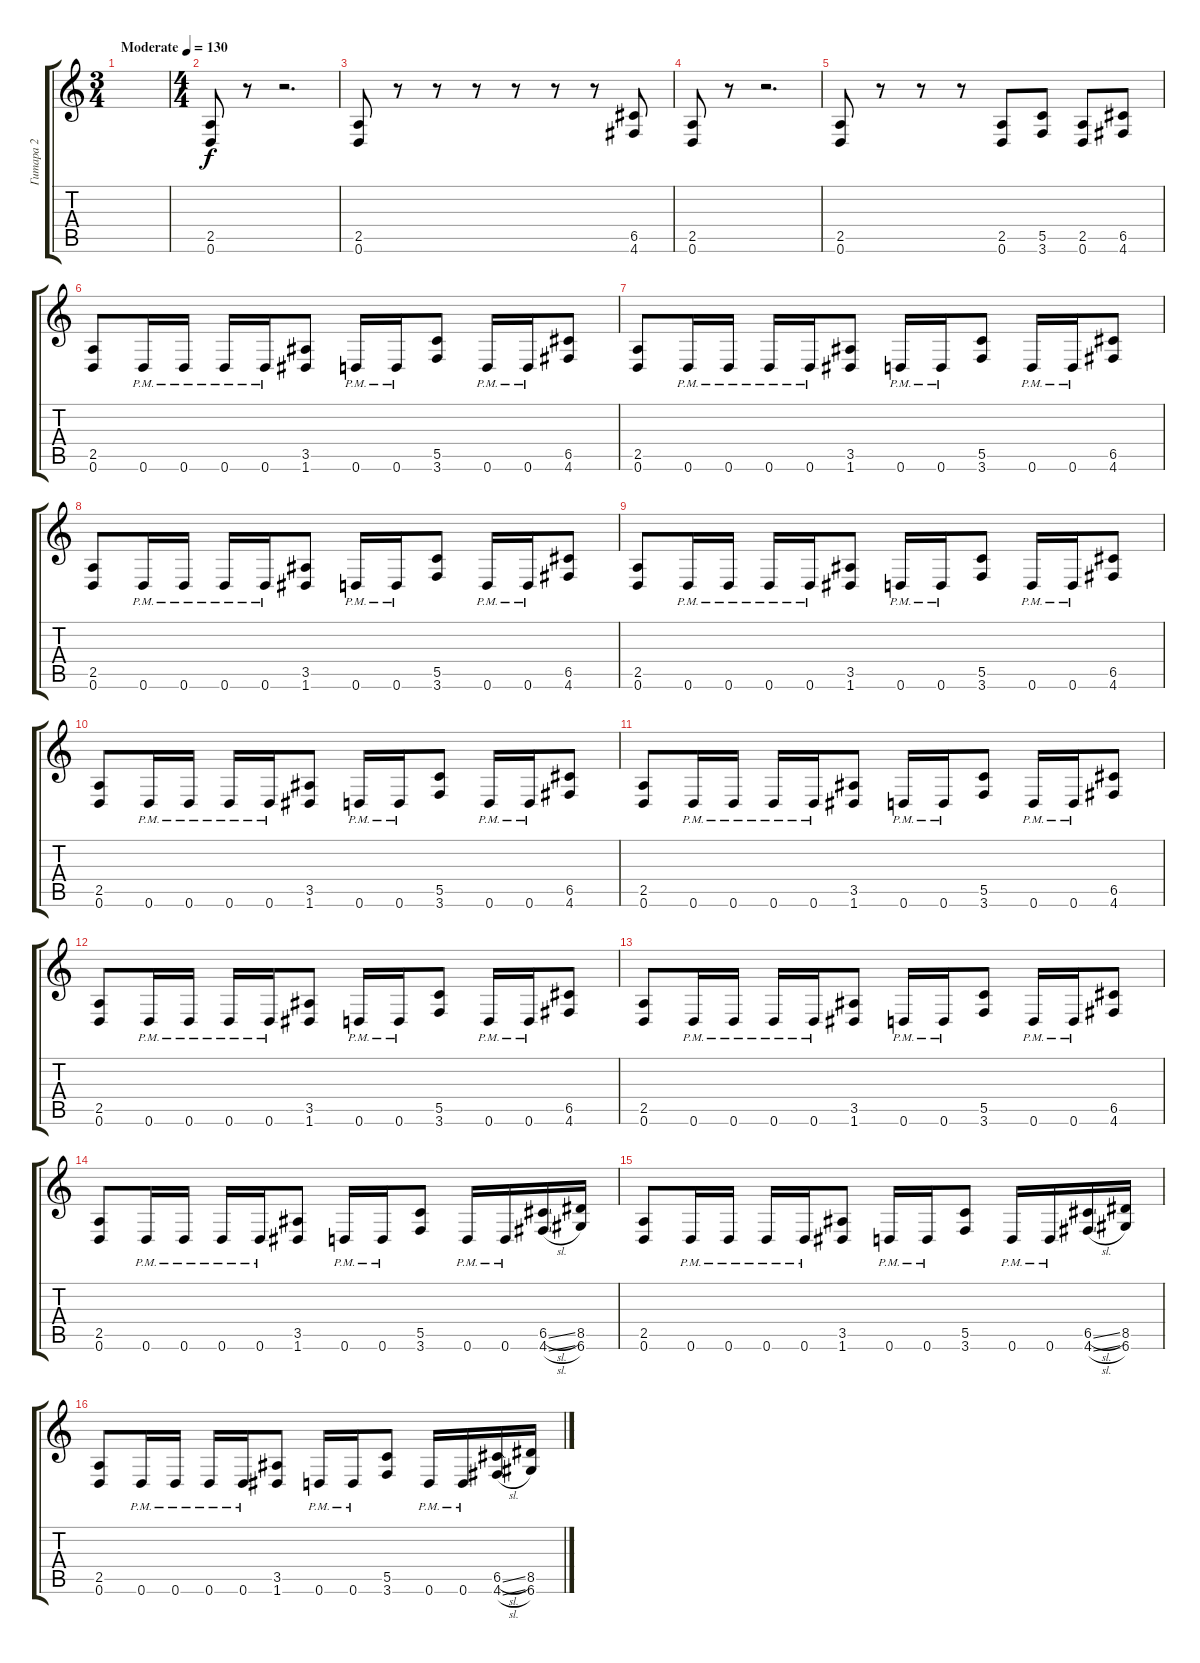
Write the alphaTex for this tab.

\track ("Гитара 2" "Гитара 2") {instrument distortionguitar}
\staff {score tabs}
\tuning (D4 A3 F3 C3 G2 D2) {hide}
\ts (3 4)
\tempo (130 "Moderate")
\clef g2
\ks c
|
\ts (4 4)
(2.5 0.6).8 r.8 r.2{d} |
(2.5 0.6).8 r.8 r.8 r.8 r.8 r.8 r.8 (6.5 4.6).8 |
(2.5 0.6).8 r.8 r.2{d} |
(2.5 0.6).8 r.8 r.8 r.8 (2.5 0.6).8 (5.5 3.6).8 (2.5 0.6).8 (6.5 4.6).8 |
(2.5 0.6).8 0.6{pm}.16 0.6{pm}.16 0.6{pm}.16 0.6{pm}.16 (3.5 1.6).8 0.6{pm}.16 0.6{pm}.16 (5.5 3.6).8 0.6{pm}.16 0.6{pm}.16 (6.5 4.6).8 |
(2.5 0.6).8 0.6{pm}.16 0.6{pm}.16 0.6{pm}.16 0.6{pm}.16 (3.5 1.6).8 0.6{pm}.16 0.6{pm}.16 (5.5 3.6).8 0.6{pm}.16 0.6{pm}.16 (6.5 4.6).8 |
(2.5 0.6).8 0.6{pm}.16 0.6{pm}.16 0.6{pm}.16 0.6{pm}.16 (3.5 1.6).8 0.6{pm}.16 0.6{pm}.16 (5.5 3.6).8 0.6{pm}.16 0.6{pm}.16 (6.5 4.6).8 |
(2.5 0.6).8 0.6{pm}.16 0.6{pm}.16 0.6{pm}.16 0.6{pm}.16 (3.5 1.6).8 0.6{pm}.16 0.6{pm}.16 (5.5 3.6).8 0.6{pm}.16 0.6{pm}.16 (6.5 4.6).8 |
(2.5 0.6).8 0.6{pm}.16 0.6{pm}.16 0.6{pm}.16 0.6{pm}.16 (3.5 1.6).8 0.6{pm}.16 0.6{pm}.16 (5.5 3.6).8 0.6{pm}.16 0.6{pm}.16 (6.5 4.6).8 |
(2.5 0.6).8 0.6{pm}.16 0.6{pm}.16 0.6{pm}.16 0.6{pm}.16 (3.5 1.6).8 0.6{pm}.16 0.6{pm}.16 (5.5 3.6).8 0.6{pm}.16 0.6{pm}.16 (6.5 4.6).8 |
(2.5 0.6).8 0.6{pm}.16 0.6{pm}.16 0.6{pm}.16 0.6{pm}.16 (3.5 1.6).8 0.6{pm}.16 0.6{pm}.16 (5.5 3.6).8 0.6{pm}.16 0.6{pm}.16 (6.5 4.6).8 |
(2.5 0.6).8 0.6{pm}.16 0.6{pm}.16 0.6{pm}.16 0.6{pm}.16 (3.5 1.6).8 0.6{pm}.16 0.6{pm}.16 (5.5 3.6).8 0.6{pm}.16 0.6{pm}.16 (6.5 4.6).8 |
(2.5 0.6).8 0.6{pm}.16 0.6{pm}.16 0.6{pm}.16 0.6{pm}.16 (3.5 1.6).8 0.6{pm}.16 0.6{pm}.16 (5.5 3.6).8 0.6{pm}.16 0.6{pm}.16 (6.5{sl} 4.6{sl}).16 (8.5 6.6).16 |
(2.5 0.6).8 0.6{pm}.16 0.6{pm}.16 0.6{pm}.16 0.6{pm}.16 (3.5 1.6).8 0.6{pm}.16 0.6{pm}.16 (5.5 3.6).8 0.6{pm}.16 0.6{pm}.16 (6.5{sl} 4.6{sl}).16 (8.5 6.6).16 |
(2.5 0.6).8 0.6{pm}.16 0.6{pm}.16 0.6{pm}.16 0.6{pm}.16 (3.5 1.6).8 0.6{pm}.16 0.6{pm}.16 (5.5 3.6).8 0.6{pm}.16 0.6{pm}.16 (6.5{sl} 4.6{sl}).16 (8.5 6.6).16
